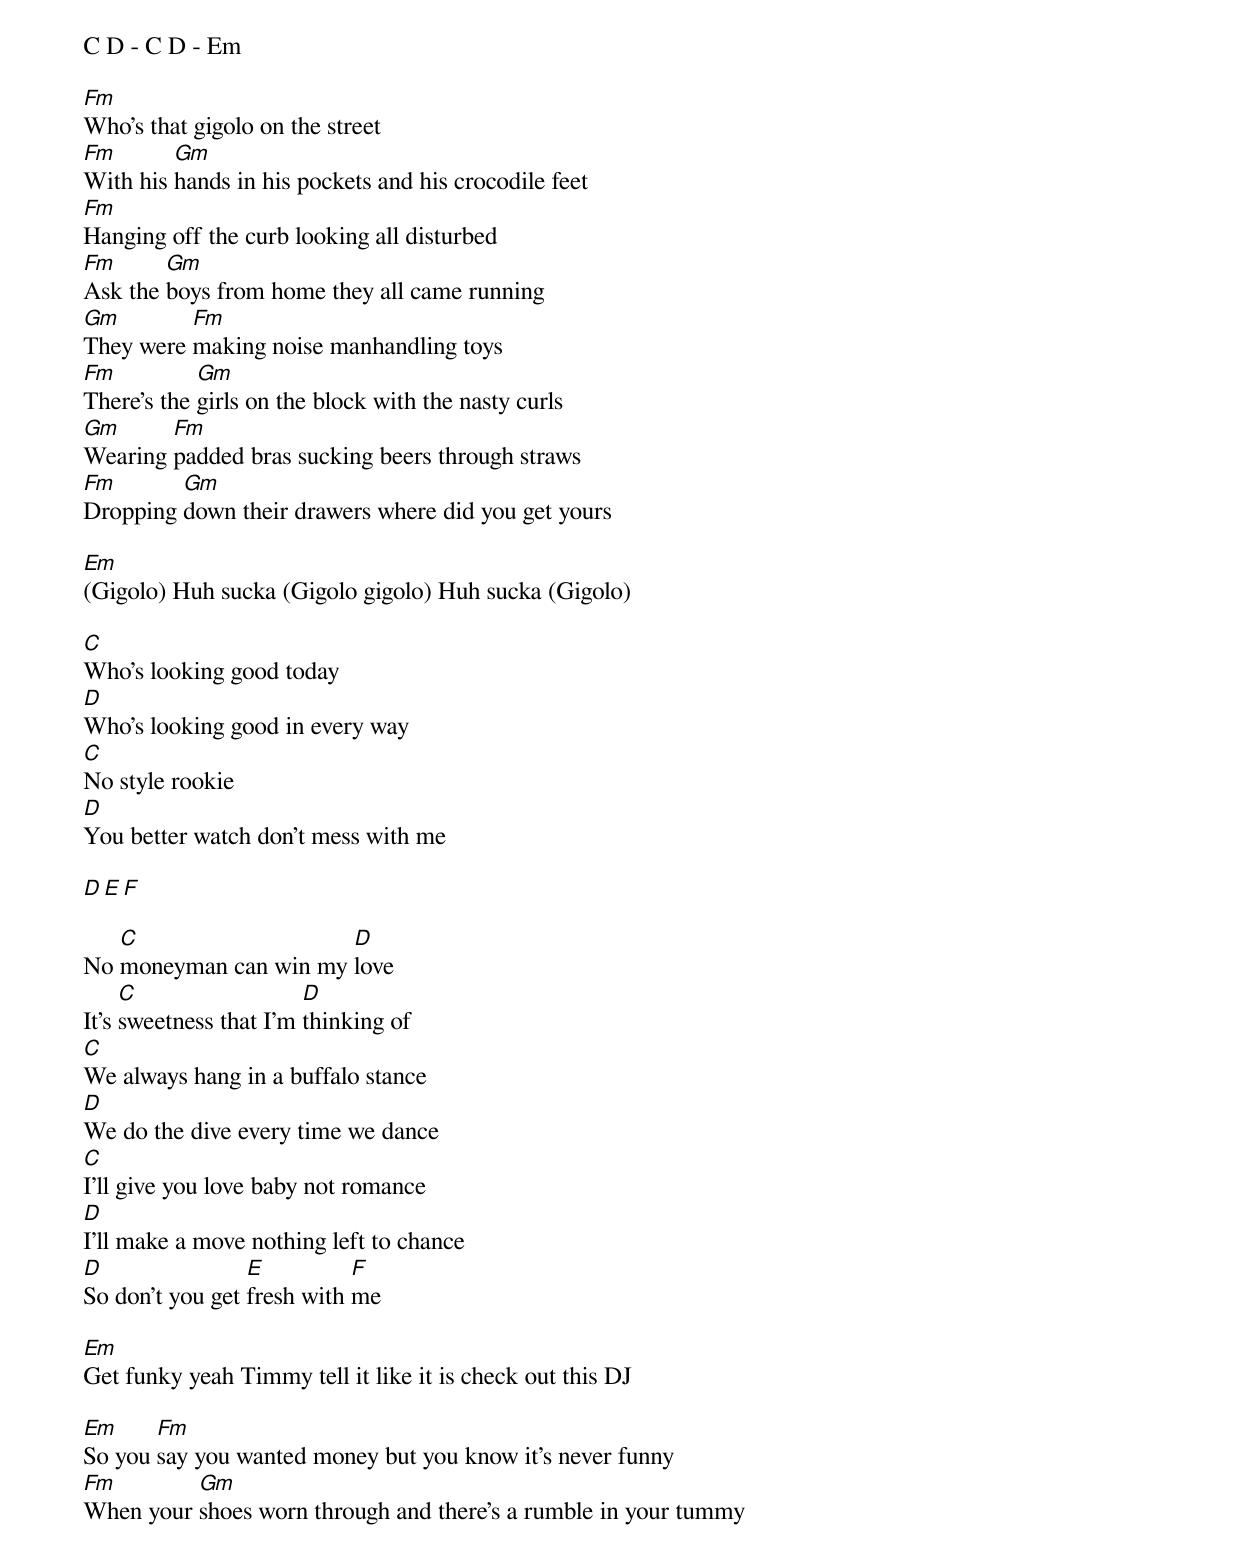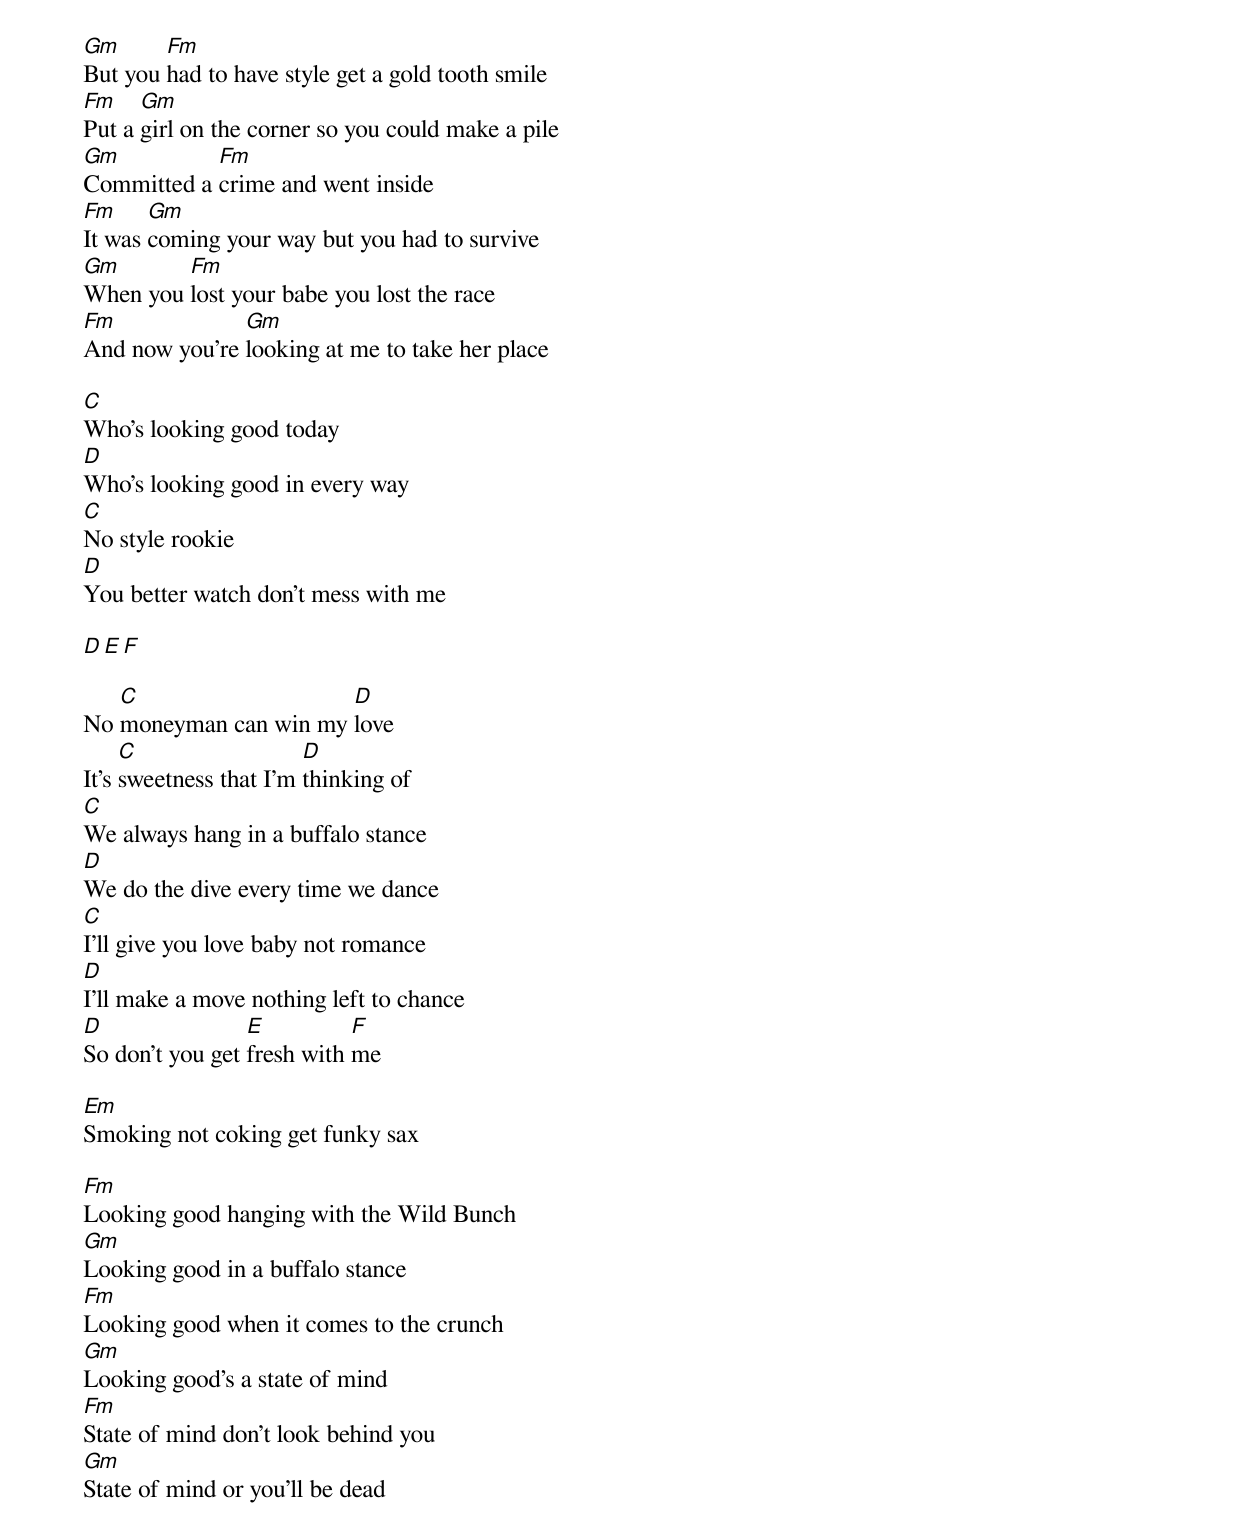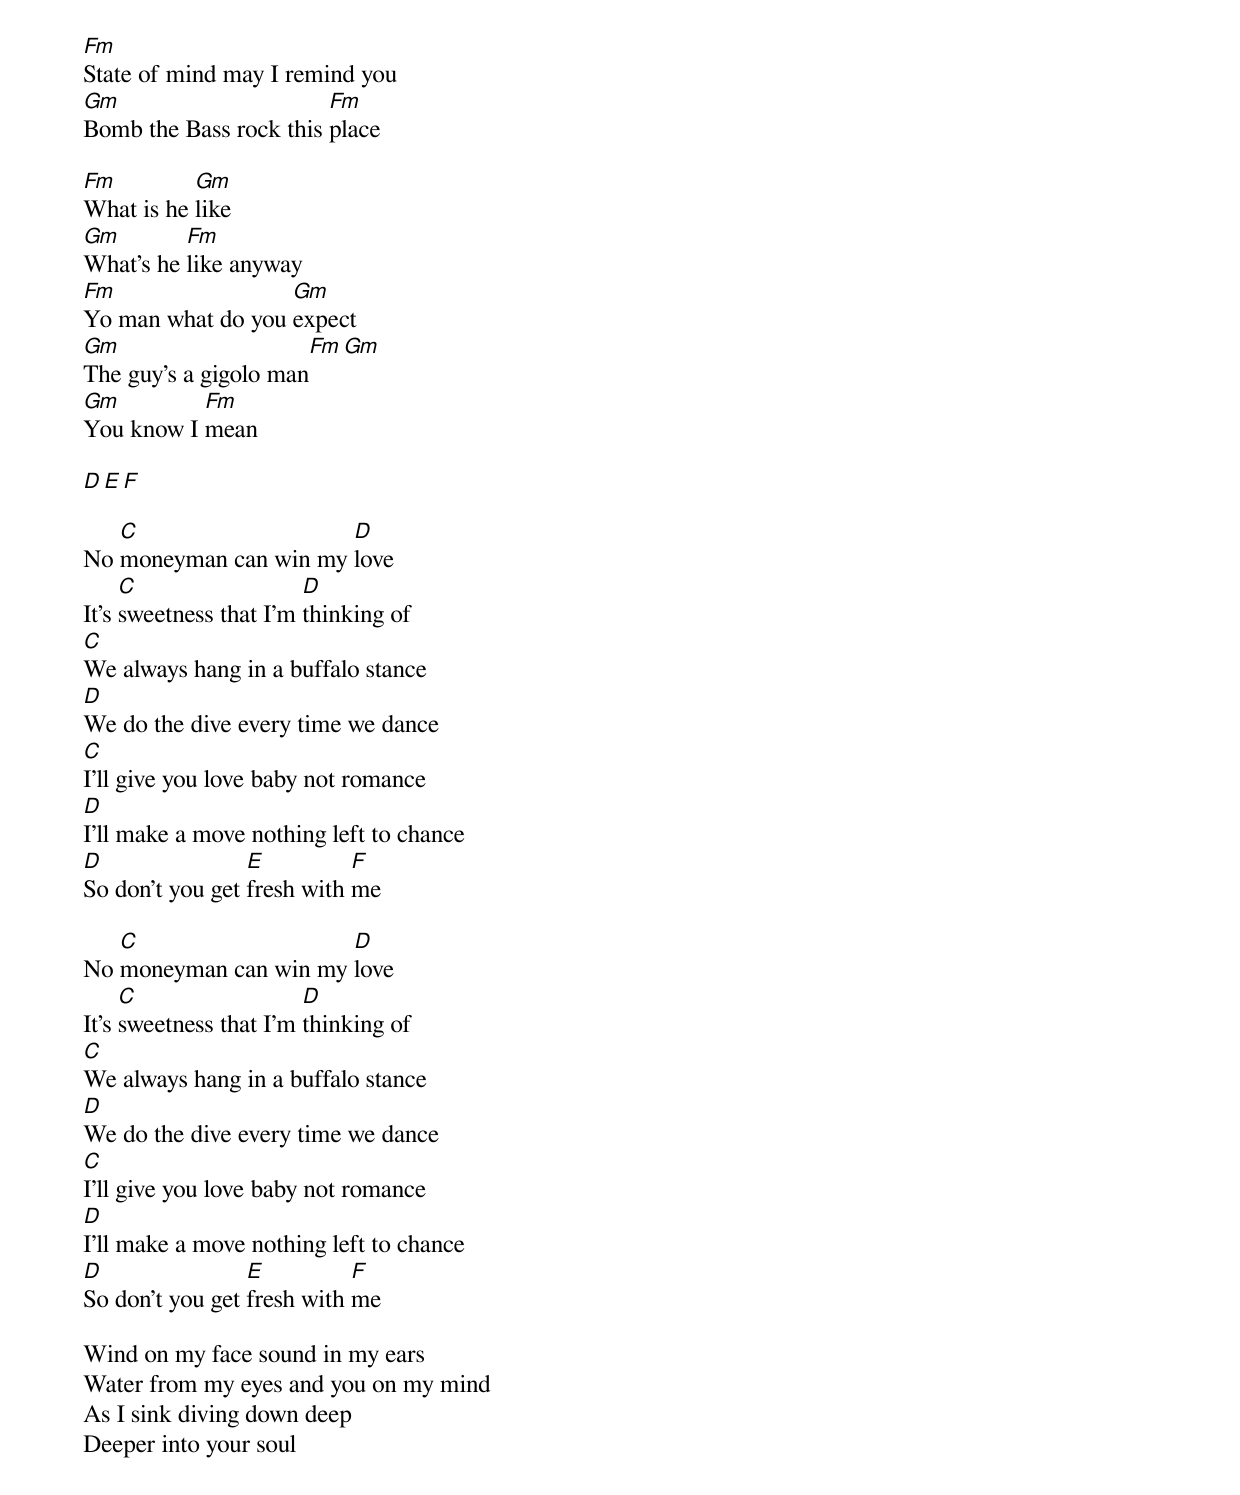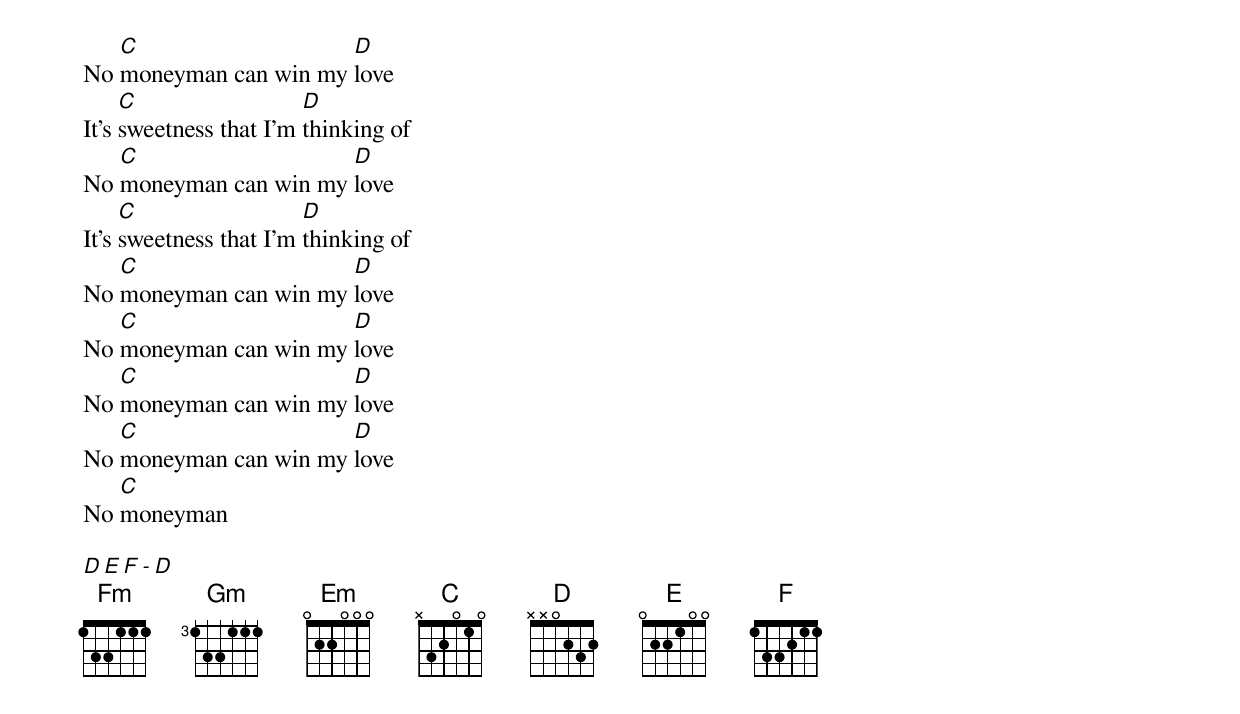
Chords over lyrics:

C D - C D - Em

Fm
Who's that gigolo on the street
Fm       Gm
With his hands in his pockets and his crocodile feet
Fm
Hanging off the curb looking all disturbed
Fm      Gm
Ask the boys from home they all came running
Gm        Fm
They were making noise manhandling toys
Fm          Gm
There's the girls on the block with the nasty curls
Gm      Fm
Wearing padded bras sucking beers through straws
Fm       Gm
Dropping down their drawers where did you get yours

Em
(Gigolo) Huh sucka (Gigolo gigolo) Huh sucka (Gigolo)

C
Who's looking good today
D
Who's looking good in every way
C
No style rookie
D
You better watch don't mess with me

D E F

   C                   D
No moneyman can win my love
     C                  D
It's sweetness that I'm thinking of
C
We always hang in a buffalo stance
D
We do the dive every time we dance
C
I'll give you love baby not romance
D
I'll make a move nothing left to chance
D                E          F
So don't you get fresh with me

Em
Get funky yeah Timmy tell it like it is check out this DJ

Em     Fm
So you say you wanted money but you know it's never funny
Fm        Gm
When your shoes worn through and there's a rumble in your tummy
Gm      Fm
But you had to have style get a gold tooth smile
Fm    Gm
Put a girl on the corner so you could make a pile
Gm          Fm
Committed a crime and went inside
Fm     Gm
It was coming your way but you had to survive
Gm       Fm
When you lost your babe you lost the race
Fm             Gm
And now you're looking at me to take her place

C
Who's looking good today
D
Who's looking good in every way
C
No style rookie
D
You better watch don't mess with me

D E F

   C                   D
No moneyman can win my love
     C                  D
It's sweetness that I'm thinking of
C
We always hang in a buffalo stance
D
We do the dive every time we dance
C
I'll give you love baby not romance
D
I'll make a move nothing left to chance
D                E          F
So don't you get fresh with me

Em
Smoking not coking get funky sax

Fm
Looking good hanging with the Wild Bunch
Gm
Looking good in a buffalo stance
Fm
Looking good when it comes to the crunch
Gm
Looking good's a state of mind
Fm
State of mind don't look behind you
Gm
State of mind or you'll be dead
Fm
State of mind may I remind you
Gm                      Fm
Bomb the Bass rock this place

Fm         Gm
What is he like
Gm        Fm
What's he like anyway
Fm                 Gm
Yo man what do you expect
Gm                    Fm  Gm
The guy's a gigolo man
Gm         Fm
You know I mean

D E F

   C                   D
No moneyman can win my love
     C                  D
It's sweetness that I'm thinking of
C
We always hang in a buffalo stance
D
We do the dive every time we dance
C
I'll give you love baby not romance
D
I'll make a move nothing left to chance
D                E          F
So don't you get fresh with me

   C                   D
No moneyman can win my love
     C                  D
It's sweetness that I'm thinking of
C
We always hang in a buffalo stance
D
We do the dive every time we dance
C
I'll give you love baby not romance
D
I'll make a move nothing left to chance
D                E          F
So don't you get fresh with me

Wind on my face sound in my ears
Water from my eyes and you on my mind
As I sink diving down deep
Deeper into your soul

   C                   D
No moneyman can win my love
     C                  D
It's sweetness that I'm thinking of
   C                   D
No moneyman can win my love
     C                  D
It's sweetness that I'm thinking of
   C                   D
No moneyman can win my love
   C                   D
No moneyman can win my love
   C                   D
No moneyman can win my love
   C                   D
No moneyman can win my love
   C
No moneyman

D E F - D
